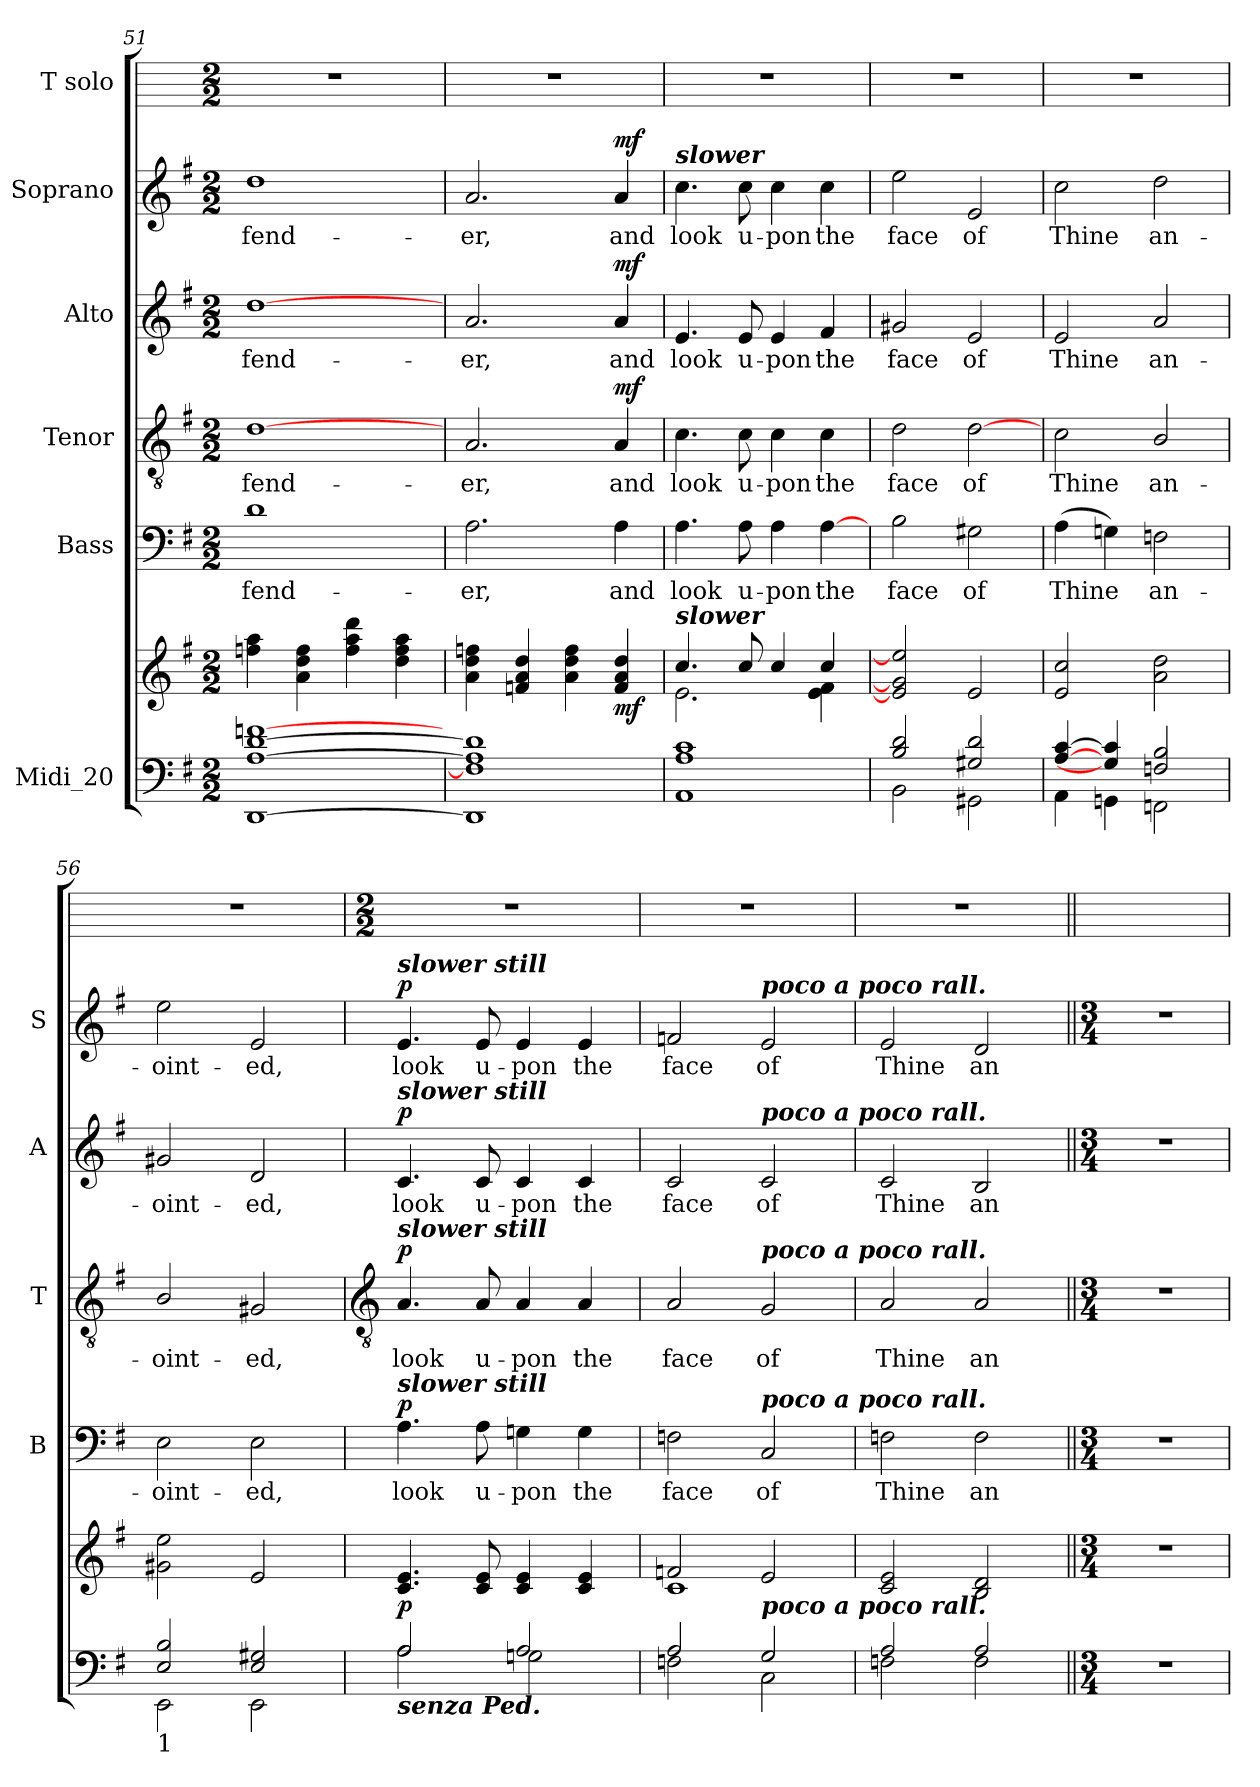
**kern	**kern	**dynam	**kern	**text	**dynam	**kern	**text	**dynam	**kern	**text	**dynam	**kern	**text	**dynam	**kern
*part6	*part6	*part6	*part5	*part5	*part5	*part4	*part4	*part4	*part3	*part3	*part3	*part2	*part2	*part2	*part1
*staff7	*staff6	*staff6/7	*staff5	*staff5	*staff5	*staff4	*staff4	*staff4	*staff3	*staff3	*staff3	*staff2	*staff2	*staff2	*staff1
*I"Midi_20	*	*	*I"Bass	*	*	*I"Tenor	*	*	*I"Alto	*	*	*I"Soprano	*	*	*I"T solo
*	*	*	*I'B	*	*	*I'T	*	*	*I'A	*	*	*I'S	*	*	*
*clefF4	*clefG2	*	*clefF4	*	*	*clefGv2	*	*	*clefG2	*	*	*clefG2	*	*	*
*k[f#]	*k[f#]	*	*k[f#]	*	*	*k[f#]	*	*	*k[f#]	*	*	*k[f#]	*	*	*
*G:	*G:	*	*G:	*	*	*G:	*	*	*G:	*	*	*G:	*	*	*
*M2/2	*M2/2	*	*M2/2	*	*	*M2/2	*	*	*M2/2	*	*	*M2/2	*	*	*M2/2
=51	=51	=51	=51	=51	=51	=51	=51	=51	=51	=51	=51	=51	=51	=51	=51
*^	*^	*	*	*	*	*	*	*	*	*	*	*	*	*	*
!	!	!	!	!	!	!LO:LY:b	!	!	!LO:LY:b	!	!	!LO:LY:b	!	!	!LO:LY:b	!	!
[1DD/ [1A/ [1d/ [1fn/	1ryy	4ffn\ 4aa\	2ryy	.	1d	-fend-	.	[1d	-fend-	.	[1dd	-fend-	.	1dd	-fend-	.	1r
.	.	4a\ 4dd\ 4ff\	.	.	.	.	.	.	.	.	.	.	.	.	.	.	.
.	.	4ff\ 4aa\ 4ddd\	2ryy	.	.	.	.	.	.	.	.	.	.	.	.	.	.
.	.	4dd\ 4ff\ 4aa\	.	.	.	.	.	.	.	.	.	.	.	.	.	.	.
=52	=52	=52	=52	=52	=52	=52	=52	=52	=52	=52	=52	=52	=52	=52	=52	=52	=52
!	!	!	!	!	!	!LO:LY:b	!	!	!LO:LY:b	!	!	!LO:LY:b	!	!	!LO:LY:b	!	!
1DD/] 1F/] 1A/] 1d/]	1ryy	4a\ 4dd\ 4ffn\	2ryy	.	2.A	-er,	.	2.A	-er,	.	2.a	-er,	.	2.a	-er,	.	1r
.	.	4fn/ 4a/ 4dd/	.	.	.	.	.	.	.	.	.	.	.	.	.	.	.
.	.	4a\ 4dd\ 4ff\	2ryy	.	.	.	.	.	.	.	.	.	.	.	.	.	.
!	!	!	!	!LO:DY:b	!	!LO:LY:b	!	!	!LO:LY:b	!LO:DY:b	!	!LO:LY:b	!LO:DY:b	!	!LO:LY:b	!LO:DY:b	!
.	.	4f/ 4a/ 4dd/	.	mf	4A	and	.	4A	and	mf	4a	and	mf	4a	and	mf	.
=53	=53	=53	=53	=53	=53	=53	=53	=53	=53	=53	=53	=53	=53	=53	=53	=53	=53
!	!	!	!	!	!	!	!	!	!	!	!	!	!	!LO:TX:a:Bi:t=slower	!	!	!
!	!	!LO:TX:a:Bi:t=slower	!	!	!	!	!	!	!	!	!	!	!	!	!	!	!
!	!	!	!	!LO:DY:b=2	!	!LO:LY:b	!	!	!LO:LY:b	!	!	!LO:LY:b	!	!	!LO:LY:b	!	!
!	!	!	!	!LO:DY:n=1:b	!	!	!	!	!	!	!	!	!	!	!	!	!
1AA/ 1A/ 1c/	1ryy	4.cc/	2.e\	mf mf	4.A	look	.	4.c	look	.	4.e	look	.	4.cc	look	.	1r
!	!	!	!	!	!	!LO:LY:b	!	!	!LO:LY:b	!	!	!LO:LY:b	!	!	!LO:LY:b	!	!
.	.	8cc/	.	.	8A	u-	.	8c	u-	.	8e	u-	.	8cc	u-	.	.
!	!	!	!	!	!	!LO:LY:b	!	!	!LO:LY:b	!	!	!LO:LY:b	!	!	!LO:LY:b	!	!
.	.	4cc/	.	.	4A	-pon	.	4c	-pon	.	4e	-pon	.	4cc	-pon	.	.
!	!	!	!	!	!	!LO:LY:b	!	!	!LO:LY:b	!	!	!LO:LY:b	!	!	!LO:LY:b	!	!
.	.	4cc/	4e\ 4f#\	.	[4A	the	.	4c	the	.	4f#	the	.	4cc	the	.	.
=54	=54	=54	=54	=54	=54	=54	=54	=54	=54	=54	=54	=54	=54	=54	=54	=54	=54
!	!	!	!	!	!	!LO:LY:b	!	!	!LO:LY:b	!	!	!LO:LY:b	!	!	!LO:LY:b	!	!
2B/ 2d/	2BB\	2e/] 2g#/] 2ee/]	2ryy	.	2B	face	.	2d	face	.	2g#X	face	.	2ee	face	.	1r
!	!	!	!	!	!	!LO:LY:b	!	!	!LO:LY:b	!	!	!LO:LY:b	!	!	!LO:LY:b	!	!
2G#X/ 2d/	2GG#X\	2e/	2ryy	.	2G#X	of	.	[2d	of	.	2e	of	.	2e	of	.	.
=55	=55	=55	=55	=55	=55	=55	=55	=55	=55	=55	=55	=55	=55	=55	=55	=55	=55
!	!	!	!	!	!	!LO:LY:b	!	!	!LO:LY:b	!	!	!LO:LY:b	!	!	!LO:LY:b	!	!
[4A/ [4c/	4AA\	2e/ 2cc/	2ryy	.	(>4A	Thine	.	2c	Thine	.	2e	Thine	.	2cc	Thine	.	1r
4Gn/] 4c/]	4GGn\	.	.	.	4Gn)	.	.	.	.	.	.	.	.	.	.	.	.
!	!	!	!	!	!	!LO:LY:b	!	!	!LO:LY:b	!	!	!LO:LY:b	!	!	!LO:LY:b	!	!
2Fn/ 2B/	2FFn\	2a\ 2dd\	2ryy	.	2Fn	an-	.	2B/	an-	.	2a	an-	.	2dd	an-	.	.
=56	=56	=56	=56	=56	=56	=56	=56	=56	=56	=56	=56	=56	=56	=56	=56	=56	=56
!LO:TX:b:t=1	!	!	!	!	!	!	!	!	!	!	!	!	!	!	!	!	!
!	!	!	!	!	!	!LO:LY:b	!	!	!LO:LY:b	!	!	!LO:LY:b	!	!	!LO:LY:b	!	!
2E/ 2B/	2EE\	2g#X\ 2ee\	2ryy	.	2E	-oint-	.	2B/	-oint-	.	2g#X	-oint-	.	2ee	-oint-	.	1r
!	!	!	!	!	!	!LO:LY:b	!	!	!LO:LY:b	!	!	!LO:LY:b	!	!	!LO:LY:b	!	!
2E/ 2G#X/	2EE\	2e/	2ryy	.	2E	-ed,	.	2G#X	-ed,	.	2d	-ed,	.	2e	-ed,	.	.
!!LO:LB:g=z
=57	=57	=57	=57	=57	=57	=57	=57	=57	=57	=57	=57	=57	=57	=57	=57	=57	=57
*	*	*	*	*	*	*	*	*clefGv2	*	*	*	*	*	*	*	*	*
*	*	*	*	*	*	*	*	*	*	*	*	*	*	*	*	*	*M2/2
!	!	!	!	!	!	!	!	!	!	!	!	!	!	!LO:TX:a:Bi:t=slower still	!	!	!
!	!	!	!	!	!	!	!	!	!	!	!LO:TX:a:Bi:t=slower still	!	!	!	!	!	!
!	!	!	!	!	!	!	!	!LO:TX:a:Bi:t=slower still	!	!	!	!	!	!	!	!	!
!	!	!	!	!	!LO:TX:a:Bi:t=slower still	!	!	!	!	!	!	!	!	!	!	!	!
!LO:TX:b:Bi:t=senza Ped.	!	!	!	!	!	!	!	!	!	!	!	!	!	!	!	!	!
!	!	!	!	!LO:DY:a=2	!	!LO:LY:b	!LO:DY:b	!	!LO:LY:b	!LO:DY:b	!	!LO:LY:b	!LO:DY:b	!	!LO:LY:b	!LO:DY:b	!
2A/	2A\	4.c/ 4.e/	2ryy	p	4.A	look	p	4.A	look	p	4.c	look	p	4.e	look	p	1r
!	!	!	!	!	!	!LO:LY:b	!	!	!LO:LY:b	!	!	!LO:LY:b	!	!	!LO:LY:b	!	!
.	.	8c/ 8e/	.	.	8A	u-	.	8A	u-	.	8c	u-	.	8e	u-	.	.
!	!	!	!	!	!	!LO:LY:b	!	!	!LO:LY:b	!	!	!LO:LY:b	!	!	!LO:LY:b	!	!
2A/	2Gn\	4c/ 4e/	2ryy	.	4Gn	-pon	.	4A	-pon	.	4c	-pon	.	4e	-pon	.	.
!	!	!	!	!	!	!LO:LY:b	!	!	!LO:LY:b	!	!	!LO:LY:b	!	!	!LO:LY:b	!	!
.	.	4c/ 4e/	.	.	4G	the	.	4A	the	.	4c	the	.	4e	the	.	.
=58	=58	=58	=58	=58	=58	=58	=58	=58	=58	=58	=58	=58	=58	=58	=58	=58	=58
!	!	!	!	!	!	!LO:LY:b	!	!	!LO:LY:b	!	!	!LO:LY:b	!	!	!LO:LY:b	!	!
2A/	2Fn\	2fn/	1c\	.	2Fn	face	.	2A	face	.	2c	face	.	2fn	face	.	1r
!	!	!	!	!	!	!	!	!	!	!	!	!	!	!LO:TX:a:Bi:t=poco a poco rall.	!	!	!
!	!	!	!	!	!	!	!	!	!	!	!LO:TX:a:Bi:t=poco a poco rall.	!	!	!	!	!	!
!	!	!	!	!	!	!	!	!LO:TX:a:Bi:t=poco a poco rall.	!	!	!	!	!	!	!	!	!
!	!	!	!	!	!LO:TX:a:Bi:t=poco a poco rall.	!	!	!	!	!	!	!	!	!	!	!	!
!	!	!LO:TX:b:Bi:t=poco a poco rall.	!	!	!	!	!	!	!	!	!	!	!	!	!	!	!
!	!	!	!	!	!	!LO:LY:b	!	!	!LO:LY:b	!	!	!LO:LY:b	!	!	!LO:LY:b	!	!
2G/	2C\	2e/	.	.	2C	of	.	2G	of	.	2c	of	.	2e	of	.	.
=59	=59	=59	=59	=59	=59	=59	=59	=59	=59	=59	=59	=59	=59	=59	=59	=59	=59
!	!	!	!	!	!	!LO:LY:b	!	!	!LO:LY:b	!	!	!LO:LY:b	!	!	!LO:LY:b	!	!
2A/	2Fn\	2c/ 2e/	2ryy	.	2Fn	Thine	.	2A	Thine	.	2c	Thine	.	2e	Thine	.	1r
!	!	!	!	!	!	!LO:LY:b	!	!	!LO:LY:b	!	!	!LO:LY:b	!	!	!LO:LY:b	!	!
2A/	2F\	2B/ 2d/	2ryy	.	2F	an-	.	2A	an-	.	2B	an-	.	2d	an-	.	.
*v	*v	*	*	*	*	*	*	*	*	*	*	*	*	*	*	*	*
*	*v	*v	*	*	*	*	*	*	*	*	*	*	*	*	*	*
=60||	=60||	=60||	=60||	=60||	=60||	=60||	=60||	=60||	=60||	=60||	=60||	=60||	=60||	=60||	=60||
*M3/4	*M3/4	*	*M3/4	*	*	*M3/4	*	*	*M3/4	*	*	*M3/4	*	*	*
2.r	2.r	.	2.r	.	.	2.r	.	.	2.r	.	.	2.r	.	.	2.ryy
=	=	=	=	=	=	=	=	=	=	=	=	=	=	=	=
*-	*-	*-	*-	*-	*-	*-	*-	*-	*-	*-	*-	*-	*-	*-	*-
